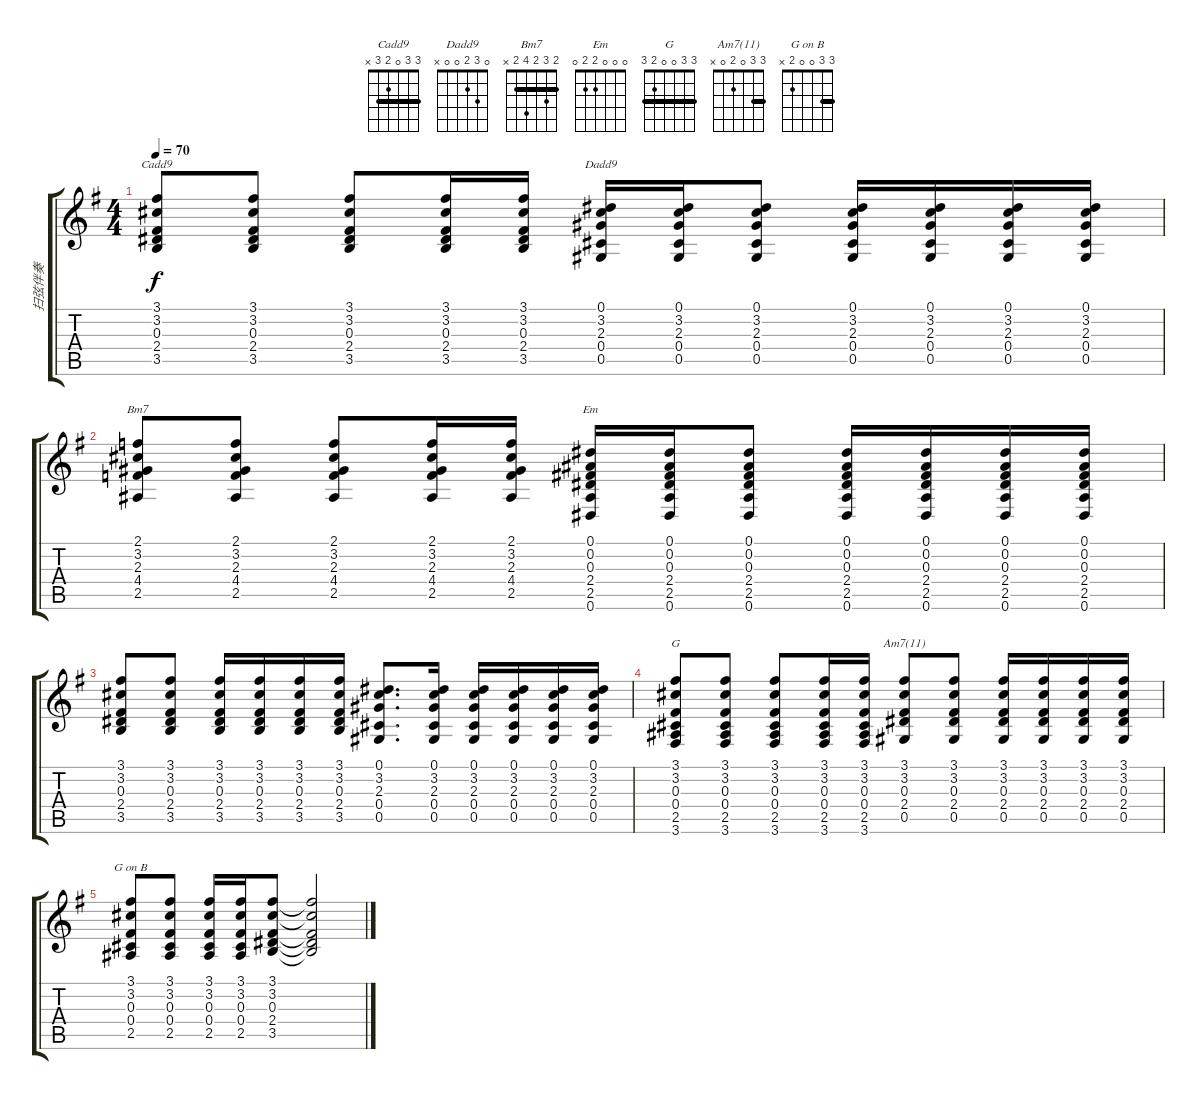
\track ("扫弦伴奏" "扫弦伴奏") {instrument acousticguitarsteel}
\staff {score tabs}
\tuning (Eb4 Bb3 Gb3 Db3 Ab2 Eb2) {hide}
\chord ("Cadd9" 3 3 0 2 3 x) {barre 3}
\chord ("Dadd9" 0 3 2 0 0 x)
\chord ("Bm7" 2 3 2 4 2 x) {barre 2}
\chord ("Em" 0 0 0 2 2 0)
\chord ("G" 3 3 0 0 2 3) {barre 3}
\chord ("Am7(11)" 3 3 0 2 0 x) {barre 3}
\chord ("G on B" 3 3 0 0 2 x) {barre 3}
\ts (4 4)
\tempo 70
\clef g2
\ks g
(3.1 3.2 0.3 2.4 3.5).8{ch "Cadd9" dy f} (3.1 3.2 0.3 2.4 3.5).8 (3.1 3.2 0.3 2.4 3.5).8 (3.1 3.2 0.3 2.4 3.5).16 (3.1 3.2 0.3 2.4 3.5).16 (0.1 3.2 2.3 0.4 0.5).16{ch "Dadd9"} (0.1 3.2 2.3 0.4 0.5).16 (0.1 3.2 2.3 0.4 0.5).8 (0.1 3.2 2.3 0.4 0.5).16 (0.1 3.2 2.3 0.4 0.5).16 (0.1 3.2 2.3 0.4 0.5).16 (0.1 3.2 2.3 0.4 0.5).16 |
(2.1 3.2 2.3 4.4 2.5).8{ch "Bm7"} (2.1 3.2 2.3 4.4 2.5).8 (2.1 3.2 2.3 4.4 2.5).8 (2.1 3.2 2.3 4.4 2.5).16 (2.1 3.2 2.3 4.4 2.5).16 (0.1 0.2 0.3 2.4 2.5 0.6).16{ch "Em"} (0.1 0.2 0.3 2.4 2.5 0.6).16 (0.1 0.2 0.3 2.4 2.5 0.6).8 (0.1 0.2 0.3 2.4 2.5 0.6).16 (0.1 0.2 0.3 2.4 2.5 0.6).16 (0.1 0.2 0.3 2.4 2.5 0.6).16 (0.1 0.2 0.3 2.4 2.5 0.6).16 |
(3.1 3.2 0.3 2.4 3.5).8 (3.1 3.2 0.3 2.4 3.5).8 (3.1 3.2 0.3 2.4 3.5).16 (3.1 3.2 0.3 2.4 3.5).16 (3.1 3.2 0.3 2.4 3.5).16 (3.1 3.2 0.3 2.4 3.5).16 (0.1 3.2 2.3 0.4 0.5).8{d} (0.1 3.2 2.3 0.4 0.5).16 (0.1 3.2 2.3 0.4 0.5).16 (0.1 3.2 2.3 0.4 0.5).16 (0.1 3.2 2.3 0.4 0.5).16 (0.1 3.2 2.3 0.4 0.5).16 |
(3.1 3.2 0.3 0.4 2.5 3.6).8{ch "G"} (3.1 3.2 0.3 0.4 2.5 3.6).8 (3.1 3.2 0.3 0.4 2.5 3.6).8 (3.1 3.2 0.3 0.4 2.5 3.6).16 (3.1 3.2 0.3 0.4 2.5 3.6).16 (3.1 3.2 0.3 2.4 0.5).8{ch "Am7(11)"} (3.1 3.2 0.3 2.4 0.5).8 (3.1 3.2 0.3 2.4 0.5).16 (3.1 3.2 0.3 2.4 0.5).16 (3.1 3.2 0.3 2.4 0.5).16 (3.1 3.2 0.3 2.4 0.5).16 |
(3.1 3.2 0.3 0.4 2.5).8{ch "G on B"} (3.1 3.2 0.3 0.4 2.5).8 (3.1 3.2 0.3 0.4 2.5).16 (3.1 3.2 0.3 0.4 2.5).16 (3.1 3.2 0.3 2.4 3.5).8 (3.1{t} 3.2{t} 0.3{t} 2.4{t} 3.5{t}).2
